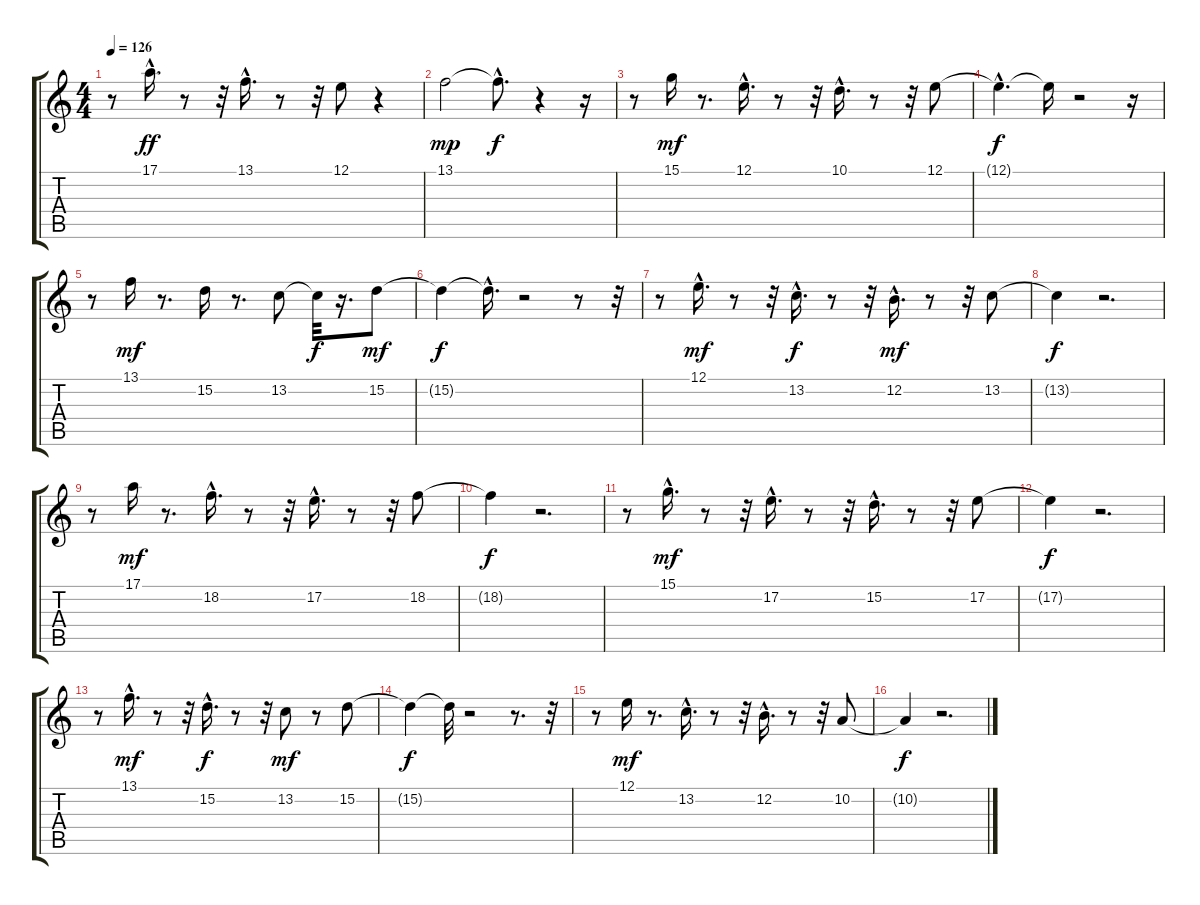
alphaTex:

\track "" {instrument stringensemble1}
\staff {score tabs}
\tuning (E4 B3 G3 D3 A2 E2) {hide}
\ts (4 4)
\tempo 126
\clef g2
\ks c
r.8{dy ff} 17.1{hac}.16{d} r.8 r.32 13.1{hac}.16{d} r.8 r.32 12.1.8 r.4 |
13.1.2{dy mp} 13.1{hac t}.8{d dy f} r.4 r.16 |
r.8 15.1.16{dy mf} r.8{d} 12.1{hac}.16{d} r.8 r.32 10.1{hac}.16{d} r.8 r.32 12.1.8 |
12.1{hac t}.4{d dy f} 12.1{t}.16 r.2 r.16 |
r.8 13.1.16{dy mf} r.8{d} 15.2.16 r.8{d} 13.2.8 13.2{t}.32{dy f} r.16{d} 15.2.8{dy mf} |
15.2{t}.4{dy f} 15.2{hac t}.16{d} r.2 r.8 r.32 |
r.8 12.1{hac}.16{d dy mf} r.8 r.32 13.2{hac}.16{d dy f} r.8 r.32 12.2{hac}.16{d dy mf} r.8 r.32 13.2.8 |
13.2{t}.4{dy f} r.2{d} |
r.8 17.1.16{dy mf} r.8{d} 18.2{hac}.16{d} r.8 r.32 17.2{hac}.16{d} r.8 r.32 18.2.8 |
18.2{t}.4{dy f} r.2{d} |
r.8 15.1{hac}.16{d dy mf} r.8 r.32 17.2{hac}.16{d} r.8 r.32 15.2{hac}.16{d} r.8 r.32 17.2.8 |
17.2{t}.4{dy f} r.2{d} |
r.8 13.1{hac}.16{d dy mf} r.8 r.32 15.2{hac}.16{d dy f} r.8 r.32 13.2.8{dy mf} r.8 15.2.8 |
15.2{t}.4{dy f} 15.2{t}.32 r.2 r.8{d} r.32 |
r.8 12.1.16{dy mf} r.8{d} 13.2{hac}.16{d} r.8 r.32 12.2{hac}.16{d} r.8 r.32 10.2.8 |
10.2{t}.4{dy f} r.2{d}
